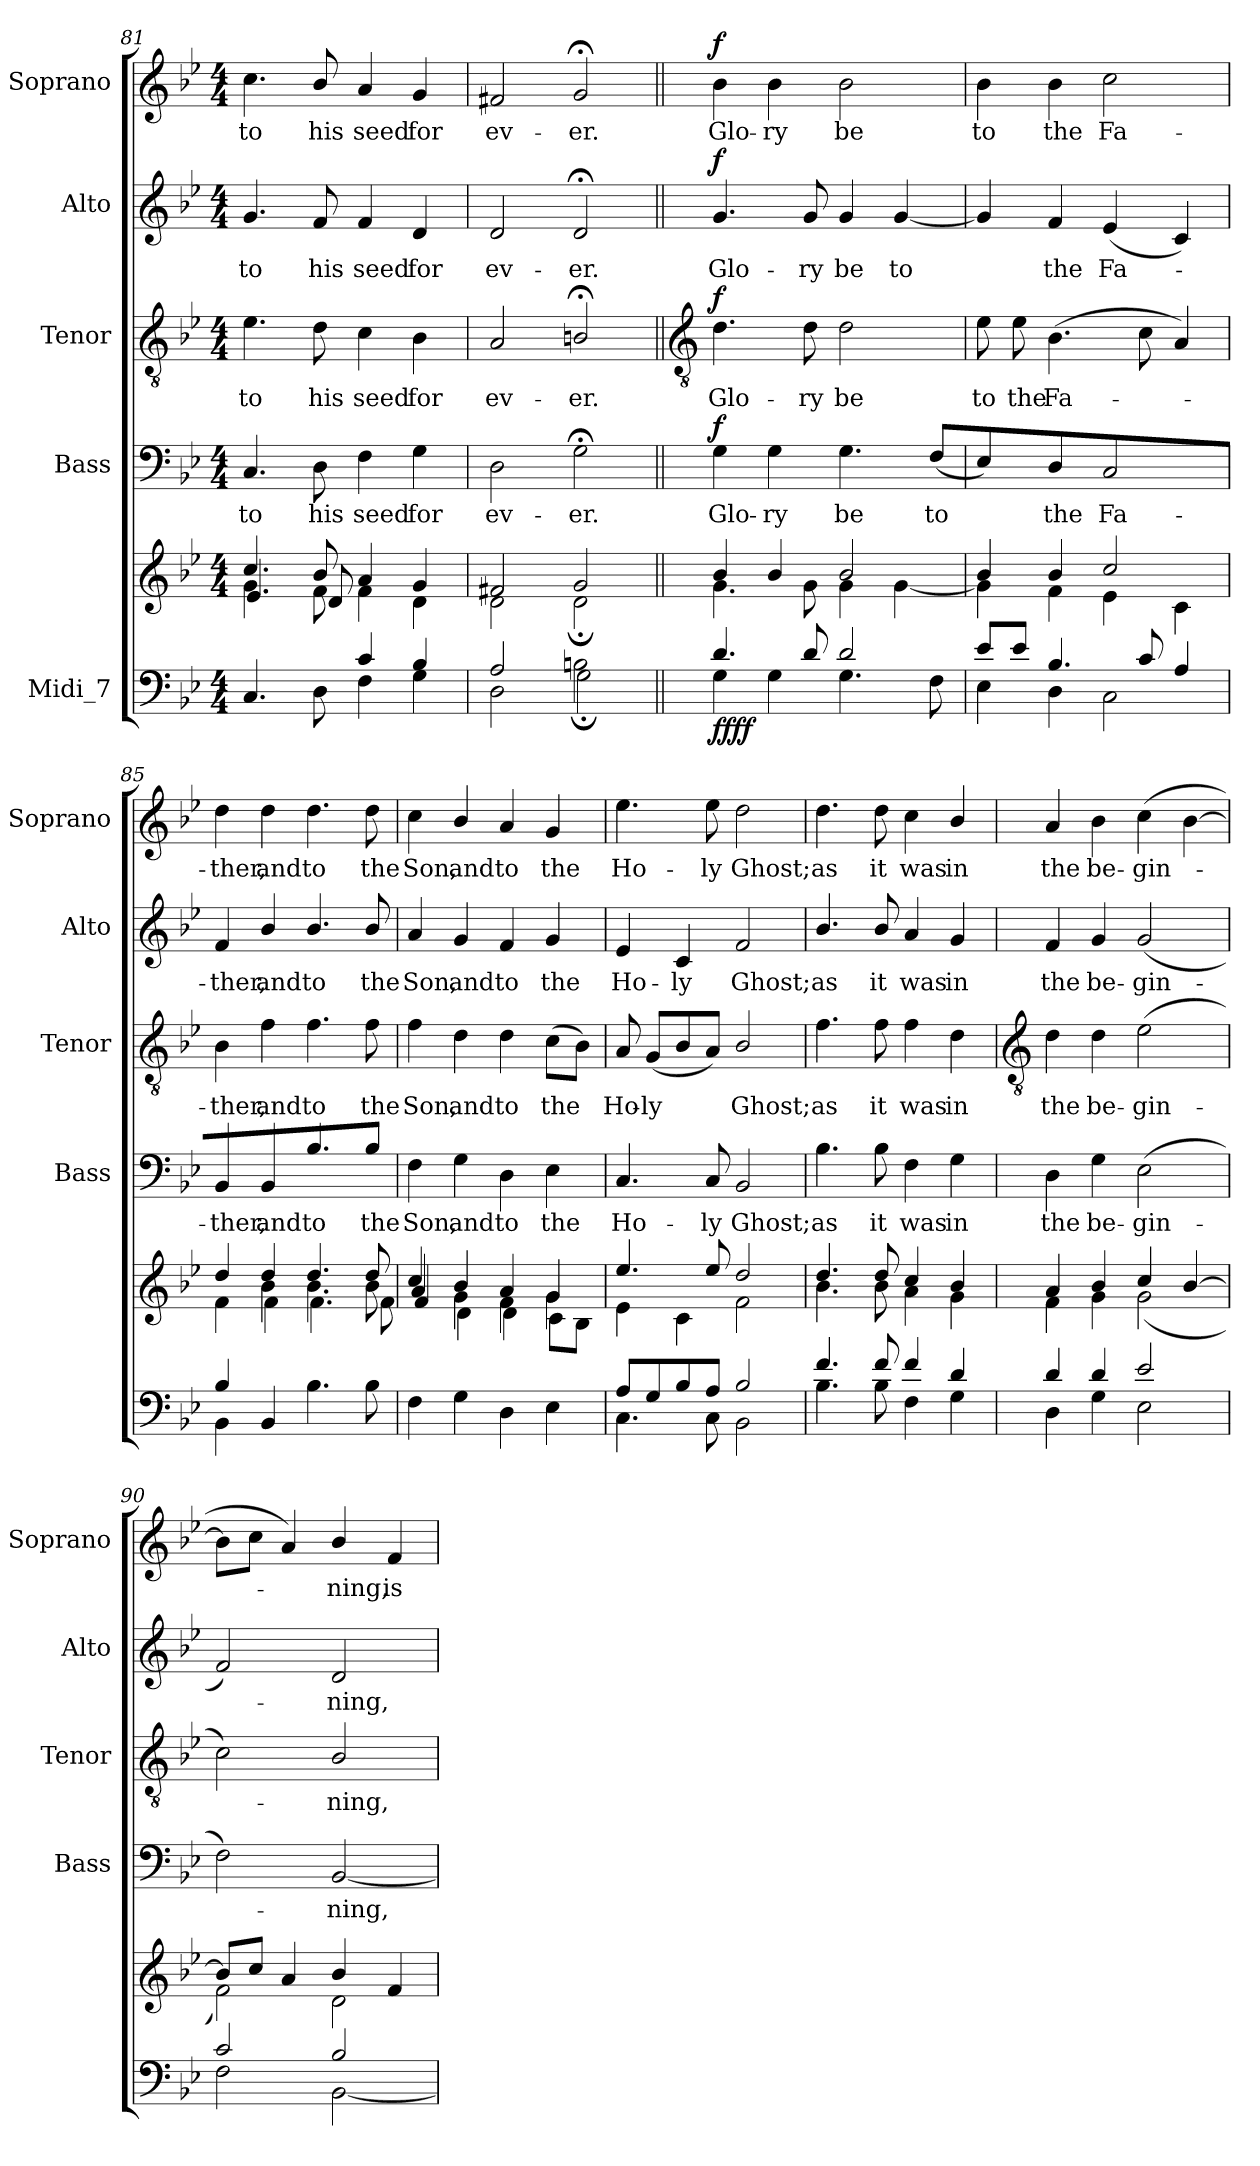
**kern	**kern	**dynam	**kern	**text	**dynam	**kern	**text	**dynam	**kern	**text	**dynam	**kern	**text	**dynam
*part5	*part5	*part5	*part4	*part4	*part4	*part3	*part3	*part3	*part2	*part2	*part2	*part1	*part1	*part1
*staff6	*staff5	*staff5/6	*staff4	*staff4	*staff4	*staff3	*staff3	*staff3	*staff2	*staff2	*staff2	*staff1	*staff1	*staff1
*I"Midi_7	*	*	*I"Bass	*	*	*I"Tenor	*	*	*I"Alto	*	*	*I"Soprano	*	*
*	*	*	*I'Bass	*	*	*I'Tenor	*	*	*I'Alto	*	*	*I'Soprano	*	*
*clefF4	*clefG2	*	*clefF4	*	*	*clefGv2	*	*	*clefG2	*	*	*clefG2	*	*
*k[b-e-]	*k[b-e-]	*	*k[b-e-]	*	*	*k[b-e-]	*	*	*k[b-e-]	*	*	*k[b-e-]	*	*
*B-:	*B-:	*	*B-:	*	*	*B-:	*	*	*B-:	*	*	*B-:	*	*
*M4/4	*M4/4	*	*M4/4	*	*	*M4/4	*	*	*M4/4	*	*	*M4/4	*	*
=81	=81	=81	=81	=81	=81	=81	=81	=81	=81	=81	=81	=81	=81	=81
*^	*^	*	*	*	*	*	*	*	*	*	*	*	*	*
*	*	*	*^	*	*	*	*	*	*	*	*	*	*	*	*	*
!	!	!	!	!	!	!	!LO:LY:b	!	!	!LO:LY:b	!	!	!LO:LY:b	!	!	!LO:LY:b	!
2ryy	4.C	4.cc/	4.g	4.e-/	.	4.C	to	.	4.e-	to	.	4.g	to	.	4.cc	to	.
!	!	!	!	!	!	!	!LO:LY:b	!	!	!LO:LY:b	!	!	!LO:LY:b	!	!	!LO:LY:b	!
.	8D	8b-/	8f	8d/	.	8D	his	.	8d	his	.	8f	his	.	8b-/	his	.
!	!	!	!	!	!	!	!LO:LY:b	!	!	!LO:LY:b	!	!	!LO:LY:b	!	!	!LO:LY:b	!
4c	4F	4a	4f	2ryy	.	4F	seed	.	4c	seed	.	4f	seed	.	4a	seed	.
!	!	!	!	!	!	!	!LO:LY:b	!	!	!LO:LY:b	!	!	!LO:LY:b	!	!	!LO:LY:b	!
4B-	4G	4g	4d	.	.	4G	for	.	4B-	for	.	4d	for	.	4g	for	.
*	*	*	*v	*v	*	*	*	*	*	*	*	*	*	*	*	*	*
=82	=82	=82	=82	=82	=82	=82	=82	=82	=82	=82	=82	=82	=82	=82	=82	=82
!	!	!	!	!	!	!LO:LY:b	!	!	!LO:LY:b	!	!	!LO:LY:b	!	!	!LO:LY:b	!
2A	2D	2f#X	2d	.	2D	ev-	.	2A	ev-	.	2d	ev-	.	2f#X	ev-	.
!	!	!	!	!	!	!LO:LY:b	!	!	!LO:LY:b	!	!	!LO:LY:b	!	!	!LO:LY:b	!
2Bn\	2G;	2g	2d;<	.	2G;<	-er.	.	2Bn;</	-er.	.	2d;<	-er.	.	2g;<	-er.	.
!!LO:LB:g=z
=83||	=83||	=83||	=83||	=83||	=83||	=83||	=83||	=83||	=83||	=83||	=83||	=83||	=83||	=83||	=83||	=83||
*	*	*	*	*	*	*	*	*clefGv2	*	*	*	*	*	*	*	*
!	!	!	!	!LO:DY:b=2	!	!LO:LY:b	!	!	!LO:LY:b	!	!	!LO:LY:b	!	!	!LO:LY:b	!
!	!	!	!	!LO:DY:n=1:b=2	!	!	!	!	!	!	!	!	!	!	!	!
!	!	!	!	!LO:DY:n=2:b	!	!	!	!	!	!	!	!	!	!	!	!
!	!	!	!	!LO:DY:n=3:b	!	!	!LO:DY:b	!	!	!LO:DY:b	!	!	!LO:DY:b	!	!	!LO:DY:b
4.d/	4G	4b-/	4.g\	f f f f	4G	Glo-	f	4.d	Glo-	f	4.g	Glo-	f	4b-	Glo-	f
!	!	!	!	!	!	!LO:LY:b	!	!	!	!	!	!	!	!	!LO:LY:b	!
.	4G	4b-/	.	.	4G	-ry	.	.	.	.	.	.	.	4b-	-ry	.
!	!	!	!	!	!	!	!	!	!LO:LY:b	!	!	!LO:LY:b	!	!	!	!
8d/	.	.	8g\	.	.	.	.	8d	-ry	.	8g	-ry	.	.	.	.
!	!	!	!	!	!	!LO:LY:b	!	!	!LO:LY:b	!	!	!LO:LY:b	!	!	!LO:LY:b	!
2d/	4.G	2b-/	4g\	.	4.G	be	.	2d	be	.	4g	be	.	2b-	be	.
!	!	!	!	!	!	!	!	!	!	!	!	!LO:LY:b	!	!	!	!
.	.	.	[4g\	.	.	.	.	.	.	.	[4g	to	.	.	.	.
!	!	!	!	!	!	!LO:LY:b	!	!	!	!	!	!	!	!	!	!
.	8F	.	.	.	(>8FL	to	.	.	.	.	.	.	.	.	.	.
=84	=84	=84	=84	=84	=84	=84	=84	=84	=84	=84	=84	=84	=84	=84	=84	=84
!	!	!	!	!	!	!	!	!	!LO:LY:b	!	!	!	!	!	!LO:LY:b	!
8e-/L	4E-	4b-/	4g]	.	4E-)	.	.	8e-	to	.	4g]	.	.	4b-	to	.
!	!	!	!	!	!	!	!	!	!LO:LY:b	!	!	!	!	!	!	!
8e-/J	.	.	.	.	.	.	.	8e-	the	.	.	.	.	.	.	.
!	!	!	!	!	!	!LO:LY:b	!	!	!LO:LY:b	!	!	!LO:LY:b	!	!	!LO:LY:b	!
4.B-/	4D\	4b-/	4f	.	4D/	the	.	(>4.B-	Fa-	.	4f	the	.	4b-	the	.
!	!	!	!	!	!	!LO:LY:b	!	!	!	!	!	!LO:LY:b	!	!	!LO:LY:b	!
.	2C\	2cc/	4e-	.	2C	Fa-	.	.	.	.	(<4e-	Fa-	.	2cc	Fa-	.
8c/	.	.	.	.	.	.	.	8c	.	.	.	.	.	.	.	.
4A/	.	.	4c	.	.	.	.	4A)	.	.	4c)	.	.	.	.	.
=85	=85	=85	=85	=85	=85	=85	=85	=85	=85	=85	=85	=85	=85	=85	=85	=85
*	*	*	*^	*	*	*	*	*	*	*	*	*	*	*	*	*
!	!	!	!	!	!	!	!LO:LY:b	!	!	!LO:LY:b	!	!	!LO:LY:b	!	!	!LO:LY:b	!
4B-	4BB-\	4dd	4f\	4ryy	.	4BB-	-ther,	.	4B-	ther,	.	4f	ther,	.	4dd	-ther,	.
!	!	!	!	!	!	!	!LO:LY:b	!	!	!LO:LY:b	!	!	!LO:LY:b	!	!	!LO:LY:b	!
2.ryy	4BB-	4dd	4b-\	4f\	.	4BB-	and	.	4f	and	.	4b-/	and	.	4dd	and	.
!	!	!	!	!	!	!	!LO:LY:b	!	!	!LO:LY:b	!	!	!LO:LY:b	!	!	!LO:LY:b	!
.	4.B-	4.dd	4.b-\	4.f\	.	4.B-	to	.	4.f	to	.	4.b-/	to	.	4.dd	to	.
!	!	!	!	!	!	!	!LO:LY:b	!	!	!LO:LY:b	!	!	!LO:LY:b	!	!	!LO:LY:b	!
.	8B-	8dd	8b-\	8f\	.	8B-J	the	.	8f	the	.	8b-/	the	.	8dd	the	.
=86	=86	=86	=86	=86	=86	=86	=86	=86	=86	=86	=86	=86	=86	=86	=86	=86	=86
!	!	!	!	!	!	!	!LO:LY:b	!	!	!LO:LY:b	!	!	!LO:LY:b	!	!	!LO:LY:b	!
*v	*v	*	*	*	*	*	*	*	*	*	*	*	*	*	*	*	*
4F	4cc/	4a/	4f/	.	4F	Son,	.	4f	Son,	.	4a	Son,	.	4cc	Son,	.
!	!	!	!	!	!	!LO:LY:b	!	!	!LO:LY:b	!	!	!LO:LY:b	!	!	!LO:LY:b	!
4G	4b-/	4g	4d\	.	4G	and	.	4d	and	.	4g	and	.	4b-/	and	.
!	!	!	!	!	!	!LO:LY:b	!	!	!LO:LY:b	!	!	!LO:LY:b	!	!	!LO:LY:b	!
4D	4a	4f	4d\	.	4D	to	.	4d	to	.	4f	to	.	4a	to	.
!	!	!	!	!	!	!LO:LY:b	!	!	!LO:LY:b	!	!	!LO:LY:b	!	!	!LO:LY:b	!
4E-	4g	4g	8c\L	.	4E-	the	.	(>8cL	the	.	4g	the	.	4g	the	.
.	.	.	8B-\J	.	.	.	.	8B-J)	.	.	.	.	.	.	.	.
=87	=87	=87	=87	=87	=87	=87	=87	=87	=87	=87	=87	=87	=87	=87	=87	=87
*^	*	*	*	*	*	*	*	*	*	*	*	*	*	*	*	*
!	!	!	!	!	!	!	!LO:LY:b	!	!	!LO:LY:b	!	!	!LO:LY:b	!	!	!LO:LY:b	!
*	*	*	*v	*v	*	*	*	*	*	*	*	*	*	*	*	*	*
8A/L	4.C\	4.ee-/	4e-\	.	4.C	Ho-	.	8A	Ho-	.	4e-	Ho-	.	4.ee-	Ho-	.
!	!	!	!	!	!	!	!	!	!LO:LY:b	!	!	!	!	!	!	!
8G/	.	.	.	.	.	.	.	(<8GL	-ly	.	.	.	.	.	.	.
!	!	!	!	!	!	!	!	!	!	!	!	!LO:LY:b	!	!	!	!
8B-/	.	.	4c\	.	.	.	.	8B-	.	.	4c	-ly	.	.	.	.
!	!	!	!	!	!	!LO:LY:b	!	!	!	!	!	!	!	!	!LO:LY:b	!
8A/J	8C\	8ee-/	.	.	8C	-ly	.	8AJ)	.	.	.	.	.	8ee-	-ly	.
!	!	!	!	!	!	!LO:LY:b	!	!	!LO:LY:b	!	!	!LO:LY:b	!	!	!LO:LY:b	!
2B-/	2BB-	2dd	2f\	.	2BB-	Ghost;	.	2B-/	Ghost;	.	2f	Ghost;	.	2dd	Ghost;	.
=88	=88	=88	=88	=88	=88	=88	=88	=88	=88	=88	=88	=88	=88	=88	=88	=88
!	!	!	!	!	!	!LO:LY:b	!	!	!LO:LY:b	!	!	!LO:LY:b	!	!	!LO:LY:b	!
4.f	4.B-	4.dd	4.b-\	.	4.B-	as	.	4.f	as	.	4.b-/	as	.	4.dd	as	.
!	!	!	!	!	!	!LO:LY:b	!	!	!LO:LY:b	!	!	!LO:LY:b	!	!	!LO:LY:b	!
8f	8B-	8dd	8b-\	.	8B-	it	.	8f	it	.	8b-/	it	.	8dd	it	.
!	!	!	!	!	!	!LO:LY:b	!	!	!LO:LY:b	!	!	!LO:LY:b	!	!	!LO:LY:b	!
4f	4F	4cc/	4a	.	4F	was	.	4f	was	.	4a	was	.	4cc	was	.
!	!	!	!	!	!	!LO:LY:b	!	!	!LO:LY:b	!	!	!LO:LY:b	!	!	!LO:LY:b	!
4d	4G	4b-/	4g	.	4G	in	.	4d	in	.	4g	in	.	4b-/	in	.
!!LO:LB:g=z
=89	=89	=89	=89	=89	=89	=89	=89	=89	=89	=89	=89	=89	=89	=89	=89	=89
*	*	*	*	*	*	*	*	*clefGv2	*	*	*	*	*	*	*	*
!	!	!	!	!	!	!LO:LY:b	!	!	!LO:LY:b	!	!	!LO:LY:b	!	!	!LO:LY:b	!
4d	4D	4a	4f	.	4D	the	.	4d	the	.	4f	the	.	4a	the	.
!	!	!	!	!	!	!LO:LY:b	!	!	!LO:LY:b	!	!	!LO:LY:b	!	!	!LO:LY:b	!
4d	4G	4b-/	4g	.	4G	be-	.	4d	be-	.	4g	be-	.	4b-	be-	.
!	!	!	!	!	!	!LO:LY:b	!	!	!LO:LY:b	!	!	!LO:LY:b	!	!	!LO:LY:b	!
2e-	2E-	4cc/	(<2g	.	(>2E-	-gin-	.	(>2e-	-gin-	.	(<2g	-gin-	.	(>4cc	-gin-	.
.	.	[4b-/	.	.	.	.	.	.	.	.	.	.	.	[4b-	.	.
=90	=90	=90	=90	=90	=90	=90	=90	=90	=90	=90	=90	=90	=90	=90	=90	=90
2c	2F	8b-/L]	2f)	.	2F)	.	.	2c)	.	.	2f)	.	.	8b-L]	.	.
.	.	8cc/J	.	.	.	.	.	.	.	.	.	.	.	8ccJ	.	.
.	.	4a	.	.	.	.	.	.	.	.	.	.	.	4a)	.	.
!	!	!	!	!	!	!LO:LY:b	!	!	!LO:LY:b	!	!	!LO:LY:b	!	!	!LO:LY:b	!
2B-/	[2BB-	4b-/	2d	.	[2BB-	ning,	.	2B-/	ning,	.	2d	ning,	.	4b-/	ning,	.
!	!	!	!	!	!	!	!	!	!	!	!	!	!	!	!LO:LY:b	!
.	.	4f	.	.	.	.	.	.	.	.	.	.	.	4f	is	.
*v	*v	*	*	*	*	*	*	*	*	*	*	*	*	*	*	*
*	*v	*v	*	*	*	*	*	*	*	*	*	*	*	*	*
=	=	=	=	=	=	=	=	=	=	=	=	=	=	=
*-	*-	*-	*-	*-	*-	*-	*-	*-	*-	*-	*-	*-	*-	*-
